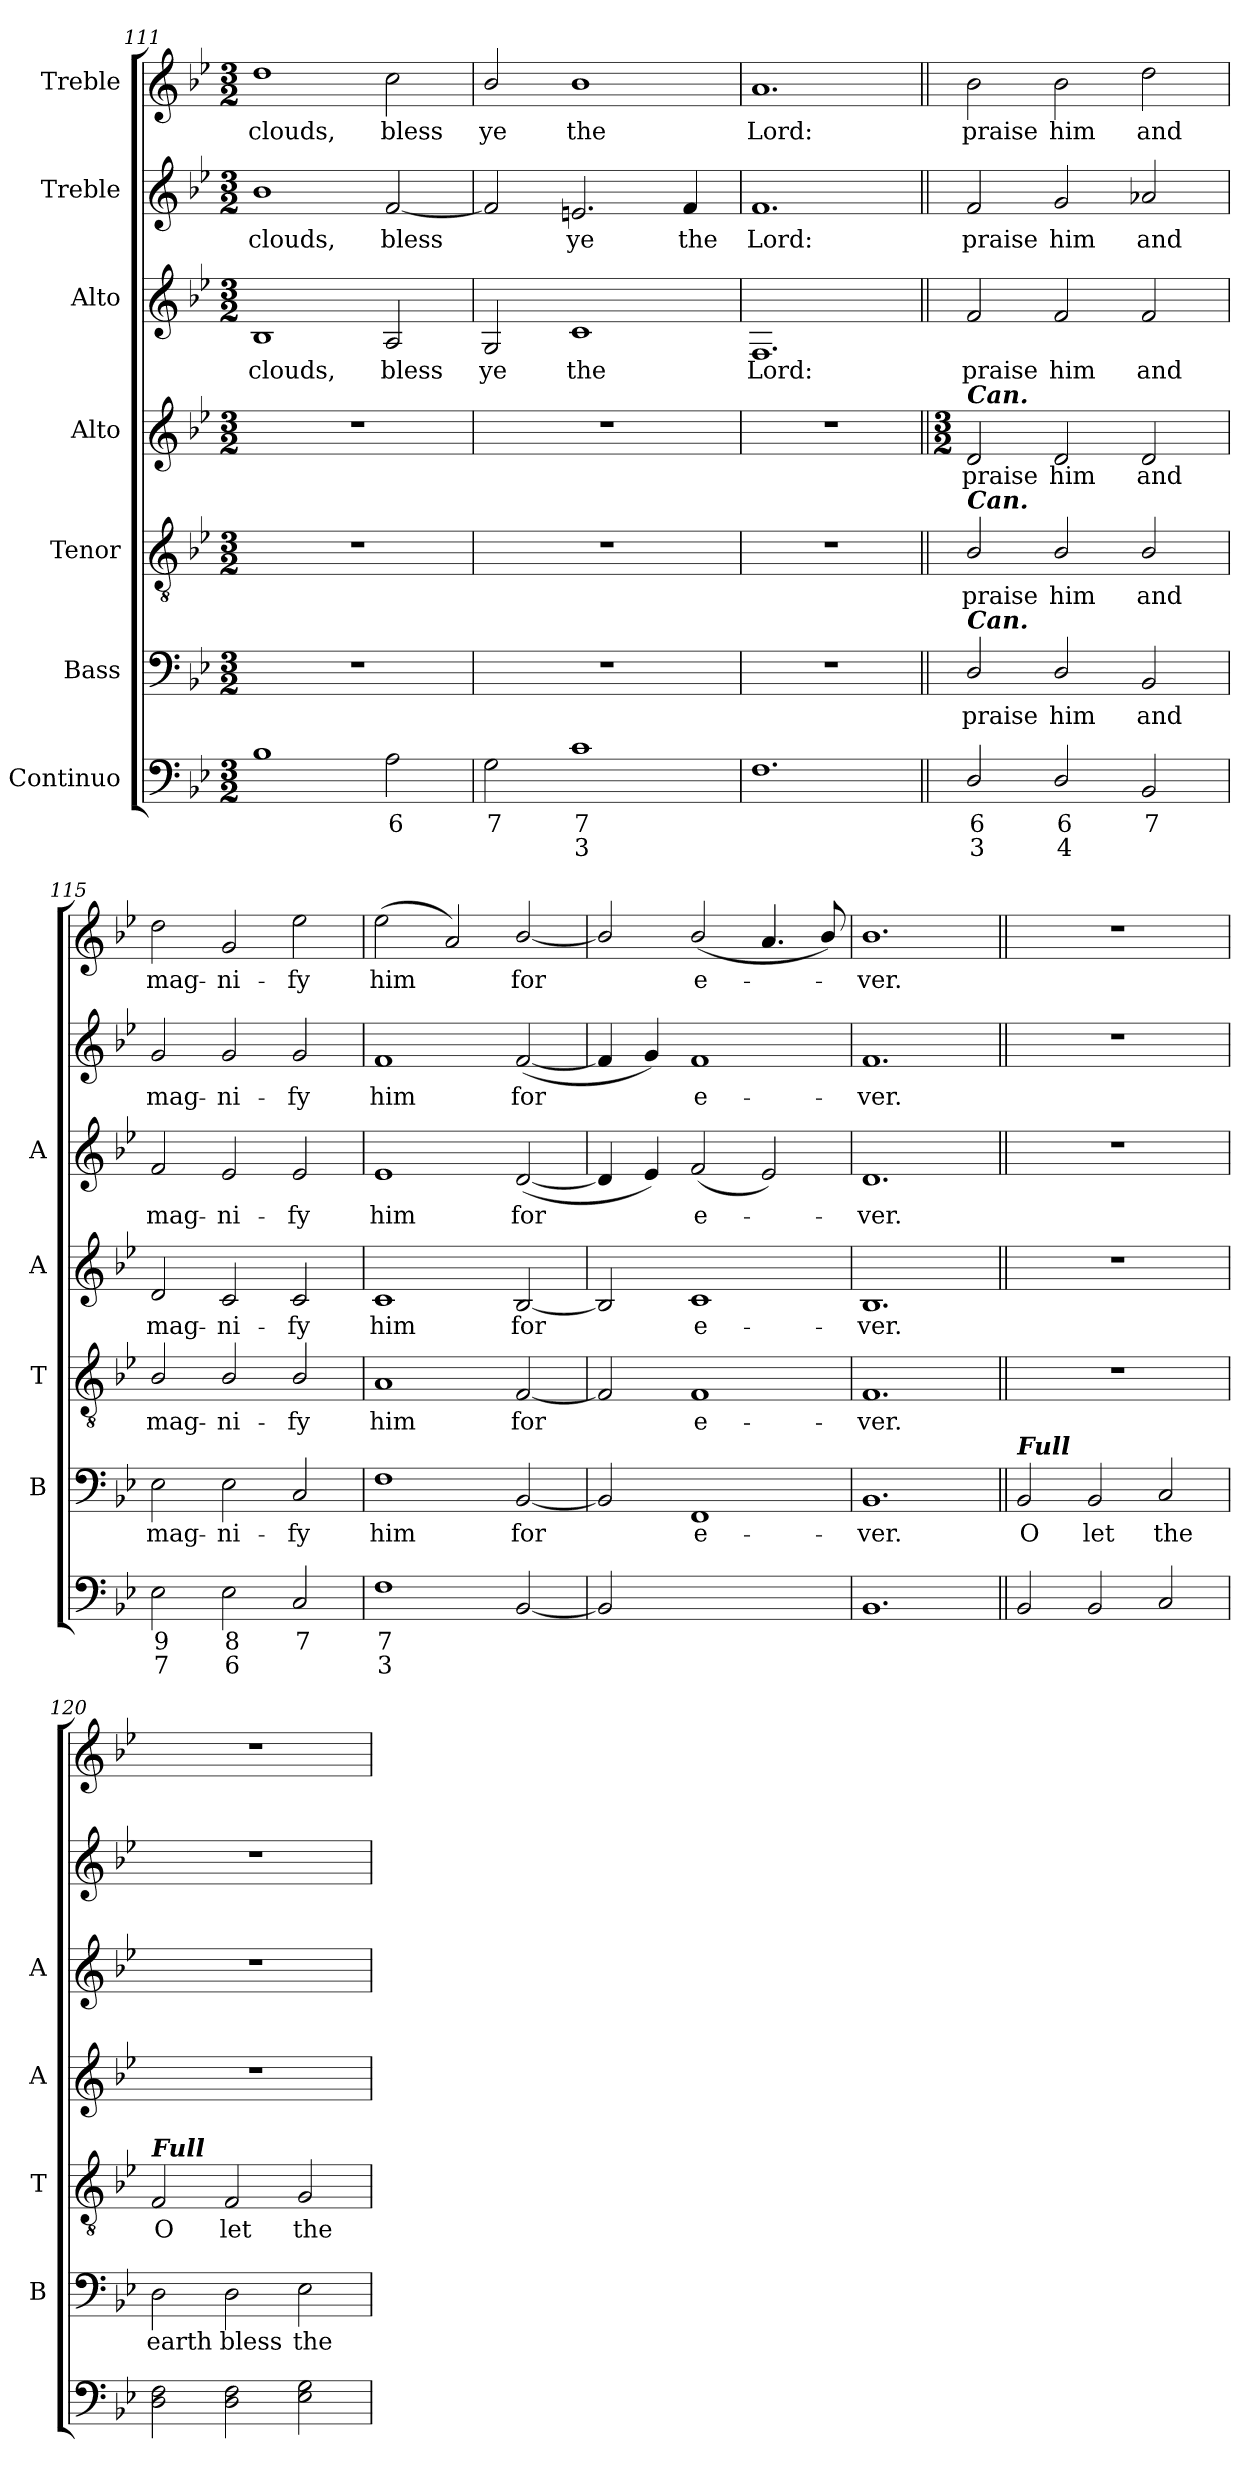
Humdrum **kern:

**kern	**text	**text	**kern	**text	**kern	**text	**kern	**text	**kern	**text	**kern	**text	**kern	**text
*part7	*part7	*part7	*part6	*part6	*part5	*part5	*part4	*part4	*part3	*part3	*part2	*part2	*part1	*part1
*staff7	*staff7	*staff7	*staff6	*staff6	*staff5	*staff5	*staff4	*staff4	*staff3	*staff3	*staff2	*staff2	*staff1	*staff1
*I"Continuo	*	*	*I"Bass	*	*I"Tenor	*	*I"Alto	*	*I"Alto	*	*I"Treble	*	*I"Treble	*
*	*	*	*I'B	*	*I'T	*	*I'A	*	*I'A	*	*	*	*	*
*clefF4	*	*	*clefF4	*	*clefGv2	*	*clefG2	*	*clefG2	*	*clefG2	*	*clefG2	*
*k[b-e-]	*	*	*k[b-e-]	*	*k[b-e-]	*	*k[b-e-]	*	*k[b-e-]	*	*k[b-e-]	*	*k[b-e-]	*
*B-:	*	*	*B-:	*	*B-:	*	*B-:	*	*B-:	*	*B-:	*	*B-:	*
*M3/2	*	*	*M3/2	*	*M3/2	*	*M3/2	*	*M3/2	*	*M3/2	*	*M3/2	*
=111	=111	=111	=111	=111	=111	=111	=111	=111	=111	=111	=111	=111	=111	=111
!	!	!	!	!	!	!	!	!	!	!LO:LY:b	!	!LO:LY:b	!	!LO:LY:b
1B-	.	.	1.r	.	1.r	.	1.r	.	1B-	clouds,	1b-	clouds,	1dd	clouds,
!	!LO:LY:b	!	!	!	!	!	!	!	!	!LO:LY:b	!	!LO:LY:b	!	!LO:LY:b
2A\	6	.	.	.	.	.	.	.	2A/	bless	[2f/	bless	2cc\	bless
=112	=112	=112	=112	=112	=112	=112	=112	=112	=112	=112	=112	=112	=112	=112
!	!LO:LY:b	!	!	!	!	!	!	!	!	!LO:LY:b	!	!	!	!LO:LY:b
2G\	7	.	1.r	.	1.r	.	1.r	.	2G/	ye	2f/]	.	2b-/	ye
!	!LO:LY:b	!LO:LY:b	!	!	!	!	!	!	!	!LO:LY:b	!	!LO:LY:b	!	!LO:LY:b
1c	7	3	.	.	.	.	.	.	1c	the	2.en/	ye	1b-	the
!	!	!	!	!	!	!	!	!	!	!	!	!LO:LY:b	!	!
.	.	.	.	.	.	.	.	.	.	.	4f/	the	.	.
!!LO:LB:g=z
=113	=113	=113	=113	=113	=113	=113	=113	=113	=113	=113	=113	=113	=113	=113
!	!	!	!	!	!	!	!	!	!	!LO:LY:b	!	!LO:LY:b	!	!LO:LY:b
1.F	.	.	1.r	.	1.r	.	1.r	.	1.F	Lord:	1.f	Lord:	1.a	Lord:
!!LO:PB:g=z
=114||	=114||	=114||	=114||	=114||	=114||	=114||	=114||	=114||	=114||	=114||	=114||	=114||	=114||	=114||
*	*	*	*	*	*	*	*M3/2	*	*	*	*	*	*	*
!	!	!	!	!	!	!	!LO:TX:a:Bi:t=Can.	!	!	!	!	!	!	!
!	!	!	!	!	!LO:TX:a:Bi:t=Can.	!	!	!	!	!	!	!	!	!
!	!	!	!LO:TX:a:Bi:t=Can.	!	!	!	!	!	!	!	!	!	!	!
!	!LO:LY:b	!LO:LY:b	!	!LO:LY:b	!	!LO:LY:b	!	!LO:LY:b	!	!LO:LY:b	!	!LO:LY:b	!	!LO:LY:b
2D/	6	3	2D/	praise	2B-/	praise	2d/	praise	2f/	praise	2f/	praise	2b-\	praise
!	!LO:LY:b	!LO:LY:b	!	!LO:LY:b	!	!LO:LY:b	!	!LO:LY:b	!	!LO:LY:b	!	!LO:LY:b	!	!LO:LY:b
2D/	6	4	2D/	him	2B-/	him	2d/	him	2f/	him	2g/	him	2b-\	him
!	!LO:LY:b	!	!	!LO:LY:b	!	!LO:LY:b	!	!LO:LY:b	!	!LO:LY:b	!	!LO:LY:b	!	!LO:LY:b
2BB-/	7	.	2BB-/	and	2B-/	and	2d/	and	2f/	and	2a-X/	and	2dd\	and
=115	=115	=115	=115	=115	=115	=115	=115	=115	=115	=115	=115	=115	=115	=115
!	!LO:LY:b	!LO:LY:b	!	!LO:LY:b	!	!LO:LY:b	!	!LO:LY:b	!	!LO:LY:b	!	!LO:LY:b	!	!LO:LY:b
2E-\	9	7	2E-\	mag-	2B-/	mag-	2d/	mag-	2f/	mag-	2g/	mag-	2dd\	mag-
!	!LO:LY:b	!LO:LY:b	!	!LO:LY:b	!	!LO:LY:b	!	!LO:LY:b	!	!LO:LY:b	!	!LO:LY:b	!	!LO:LY:b
2E-\	8	6	2E-\	-ni-	2B-/	-ni-	2c/	-ni-	2e-/	-ni-	2g/	-ni-	2g/	-ni-
!	!LO:LY:b	!	!	!LO:LY:b	!	!LO:LY:b	!	!LO:LY:b	!	!LO:LY:b	!	!LO:LY:b	!	!LO:LY:b
2C/	7	.	2C/	-fy	2B-/	-fy	2c/	-fy	2e-/	-fy	2g/	-fy	2ee-\	-fy
=116	=116	=116	=116	=116	=116	=116	=116	=116	=116	=116	=116	=116	=116	=116
!	!LO:LY:b	!LO:LY:b	!	!LO:LY:b	!	!LO:LY:b	!	!LO:LY:b	!	!LO:LY:b	!	!LO:LY:b	!	!LO:LY:b
1F	7	3	1F	him	1A	him	1c	him	1e-	him	1f	him	(<2ee-\	him
.	.	.	.	.	.	.	.	.	.	.	.	.	2a/)	.
!	!	!	!	!LO:LY:b	!	!LO:LY:b	!	!LO:LY:b	!	!LO:LY:b	!	!LO:LY:b	!	!LO:LY:b
[2BB-/	.	.	[2BB-/	for	[2F/	for	[2B-/	for	(<[2d/	for	(<[2f/	for	[2b-/	for
=117	=117	=117	=117	=117	=117	=117	=117	=117	=117	=117	=117	=117	=117	=117
2BB-/]	.	.	2BB-/]	.	2F/]	.	2B-/]	.	4d/]	.	4f/]	.	2b-/]	.
.	.	.	.	.	.	.	.	.	4e-/)	.	4g/)	.	.	.
!	!LO:LY:b	!	!	!LO:LY:b	!	!LO:LY:b	!	!LO:LY:b	!	!LO:LY:b	!	!LO:LY:b	!	!LO:LY:b
[2FF/yy	4	.	1FF	e-	1F	e-	1c	e-	(<2f/	e-	1f	e-	(<2b-/	e-
!	!LO:LY:b	!	!	!	!	!	!	!	!	!	!	!	!	!
2FF/yy]	3	.	.	.	.	.	.	.	2e-/)	.	.	.	4.a/	.
.	.	.	.	.	.	.	.	.	.	.	.	.	8b-/)	.
=118	=118	=118	=118	=118	=118	=118	=118	=118	=118	=118	=118	=118	=118	=118
!	!	!	!	!LO:LY:b	!	!LO:LY:b	!	!LO:LY:b	!	!LO:LY:b	!	!LO:LY:b	!	!LO:LY:b
1.BB-	.	.	1.BB-	-ver.	1.F	-ver.	1.B-	-ver.	1.d	ver.	1.f	-ver.	1.b-	ver.
=119||	=119||	=119||	=119||	=119||	=119||	=119||	=119||	=119||	=119||	=119||	=119||	=119||	=119||	=119||
!	!	!	!LO:TX:a:Bi:t=Full	!	!	!	!	!	!	!	!	!	!	!
!	!	!	!	!LO:LY:b	!	!	!	!	!	!	!	!	!	!
2BB-/	.	.	2BB-/	O	1.r	.	1.r	.	1.r	.	1.r	.	1.r	.
!	!	!	!	!LO:LY:b	!	!	!	!	!	!	!	!	!	!
2BB-/	.	.	2BB-/	let	.	.	.	.	.	.	.	.	.	.
!	!	!	!	!LO:LY:b	!	!	!	!	!	!	!	!	!	!
2C/	.	.	2C/	the	.	.	.	.	.	.	.	.	.	.
=120	=120	=120	=120	=120	=120	=120	=120	=120	=120	=120	=120	=120	=120	=120
!	!	!	!	!	!LO:TX:a:Bi:t=Full	!	!	!	!	!	!	!	!	!
!	!	!	!	!LO:LY:b	!	!LO:LY:b	!	!	!	!	!	!	!	!
2D\ 2F\	.	.	2D\	earth	2F/	O	1.r	.	1.r	.	1.r	.	1.r	.
!	!	!	!	!LO:LY:b	!	!LO:LY:b	!	!	!	!	!	!	!	!
2D\ 2F\	.	.	2D\	bless	2F/	let	.	.	.	.	.	.	.	.
!	!	!	!	!LO:LY:b	!	!LO:LY:b	!	!	!	!	!	!	!	!
2E-\ 2G\	.	.	2E-\	the	2G/	the	.	.	.	.	.	.	.	.
=	=	=	=	=	=	=	=	=	=	=	=	=	=	=
*-	*-	*-	*-	*-	*-	*-	*-	*-	*-	*-	*-	*-	*-	*-
